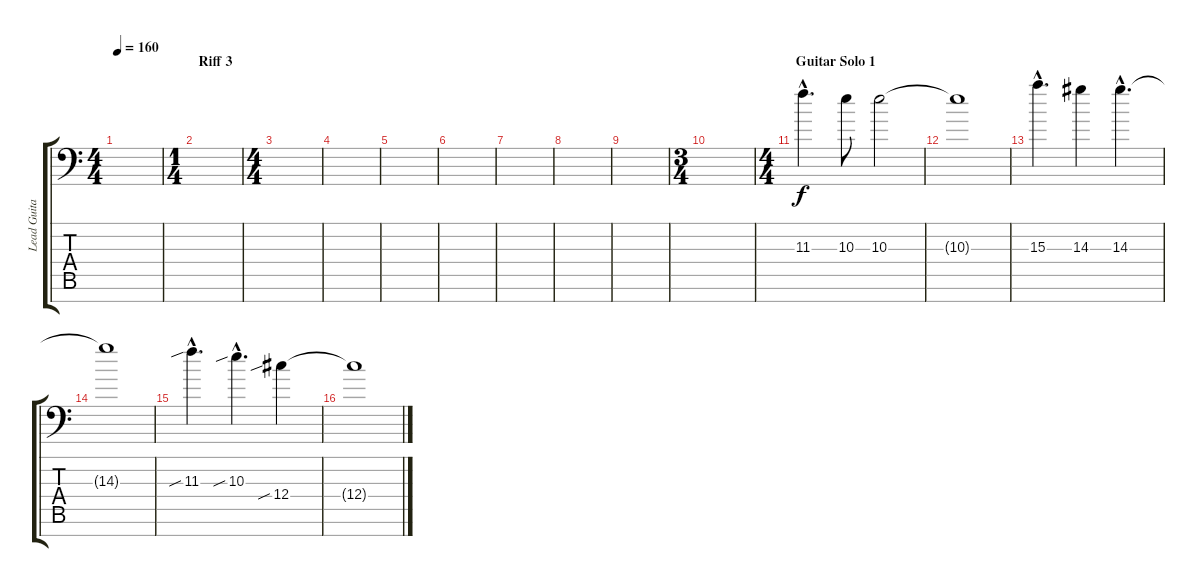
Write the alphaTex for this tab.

\track ("Lead Guitar" "Lead Guita") {instrument distortionguitar}
\staff {score tabs}
\tuning (Eb4 Bb3 Gb3 Db3 Ab2 Eb2 Bb1) {hide}
\ts (4 4)
\tempo 160
\clef f4
\ks c
|
\ts (1 4)
\section ("" "Riff 3")
|
\ts (4 4)
|
|
|
|
|
|
|
\ts (3 4)
|
\ts (4 4)
\section ("" "Guitar Solo 1")
11.3{hac}.4{d} 10.3.8 10.3.2 |
10.3{t}.1 |
15.3{hac}.4{d} 14.3.4 14.3{hac}.4{d} |
14.3{t}.1 |
11.3{sib hac}.4{d} 10.3{sib hac}.4{d} 12.4{sib}.4 |
12.4{t}.1
